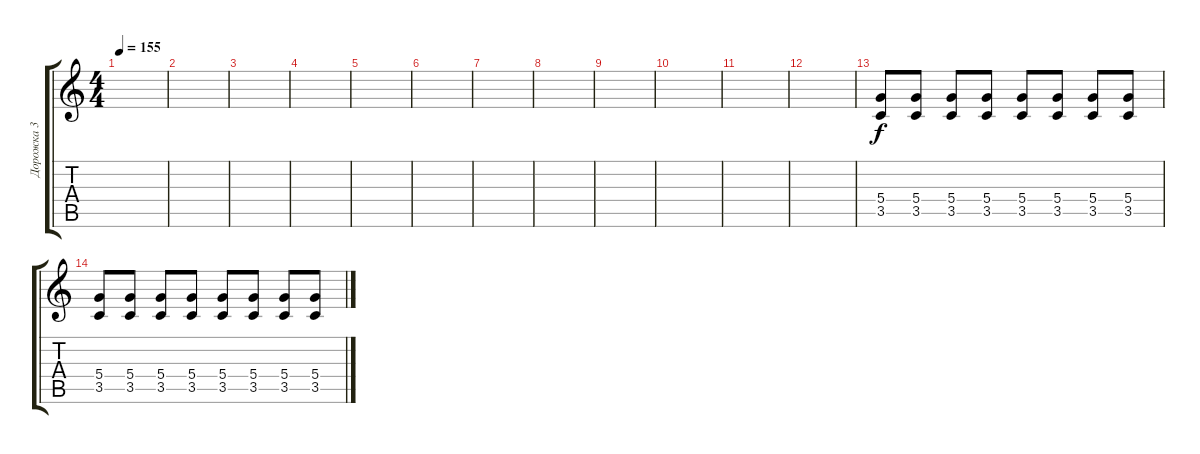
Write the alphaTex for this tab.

\track ("Дорожка 3" "Дорожка 3") {instrument overdrivenguitar}
\staff {score tabs}
\tuning (E4 B3 G3 D3 A2 E2) {hide}
\ts (4 4)
\tempo 155
\clef g2
\ks c
|
|
|
|
|
|
|
|
|
|
|
|
(5.4 3.5).8 (5.4 3.5).8 (5.4 3.5).8 (5.4 3.5).8 (5.4 3.5).8 (5.4 3.5).8 (5.4 3.5).8 (5.4 3.5).8 |
(5.4 3.5).8 (5.4 3.5).8 (5.4 3.5).8 (5.4 3.5).8 (5.4 3.5).8 (5.4 3.5).8 (5.4 3.5).8 (5.4 3.5).8
